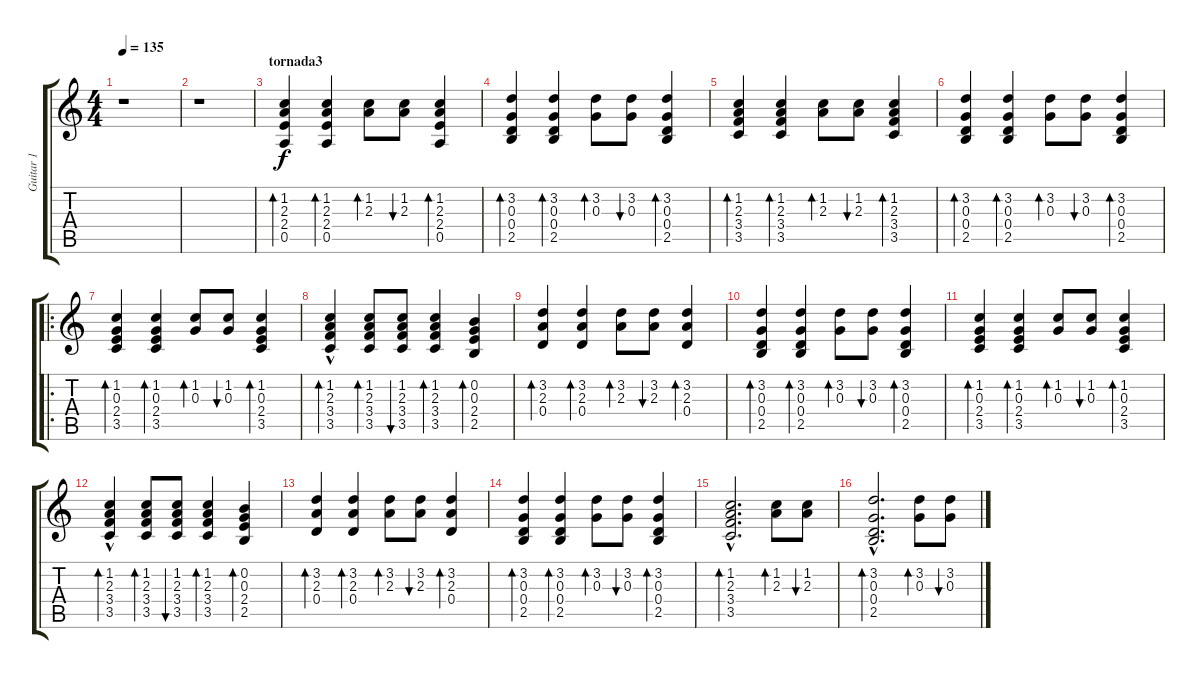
\track ("Guitar 1" "Guitar 1") {instrument acousticguitarsteel}
\staff {score tabs}
\tuning (E4 B3 G3 D3 A2 E2) {hide}
\ts (4 4)
\tempo 135
\clef g2
\ks c
r.1{dy f} |
r.1 |
\section ("" "tornada3")
(1.2 2.3 2.4 0.5).4{bd 60} (1.2 2.3 2.4 0.5).4{bd 60} (1.2 2.3).8{bd 60} (1.2 2.3).8{bu 60} (1.2 2.3 2.4 0.5).4{bd 60} |
(3.2 0.3 0.4 2.5).4{bd 60} (3.2 0.3 0.4 2.5).4{bd 60} (3.2 0.3).8{bd 60} (3.2 0.3).8{bu 60} (3.2 0.3 0.4 2.5).4{bd 60} |
(1.2 2.3 3.4 3.5).4{bd 60} (1.2 2.3 3.4 3.5).4{bd 60} (1.2 2.3).8{bd 60} (1.2 2.3).8{bu 60} (1.2 2.3 3.4 3.5).4{bd 60} |
(3.2 0.3 0.4 2.5).4{bd 60} (3.2 0.3 0.4 2.5).4{bd 60} (3.2 0.3).8{bd 60} (3.2 0.3).8{bu 60} (3.2 0.3 0.4 2.5).4{bd 60} |
\ro
(1.2 0.3 2.4 3.5).4{bd 60} (1.2 0.3 2.4 3.5).4{bd 60} (1.2 0.3).8{bd 60} (1.2 0.3).8{bu 60} (1.2 0.3 2.4 3.5).4{bd 60} |
(1.2{hac} 2.3 3.4 3.5).4{bd 60} (1.2 2.3 3.4 3.5).8{bd 60} (1.2 2.3 3.4 3.5).8{bu 60} (1.2 2.3 3.4 3.5).4{bd 60} (0.2 0.3 2.4 2.5).4{bd 60} |
(3.2 2.3 0.4).4{bd 60} (3.2 2.3 0.4).4{bd 60} (3.2 2.3).8{bd 60} (3.2 2.3).8{bu 60} (3.2 2.3 0.4).4{bd 60} |
(3.2 0.3 0.4 2.5).4{bd 60} (3.2 0.3 0.4 2.5).4{bd 60} (3.2 0.3).8{bd 60} (3.2 0.3).8{bu 60} (3.2 0.3 0.4 2.5).4{bd 60} |
(1.2 0.3 2.4 3.5).4{bd 60} (1.2 0.3 2.4 3.5).4{bd 60} (1.2 0.3).8{bd 60} (1.2 0.3).8{bu 60} (1.2 0.3 2.4 3.5).4{bd 60} |
(1.2{hac} 2.3 3.4 3.5).4{bd 60} (1.2 2.3 3.4 3.5).8{bd 60} (1.2 2.3 3.4 3.5).8{bu 60} (1.2 2.3 3.4 3.5).4{bd 60} (0.2 0.3 2.4 2.5).4{bd 60} |
(3.2 2.3 0.4).4{bd 60} (3.2 2.3 0.4).4{bd 60} (3.2 2.3).8{bd 60} (3.2 2.3).8{bu 60} (3.2 2.3 0.4).4{bd 60} |
(3.2 0.3 0.4 2.5).4{bd 60} (3.2 0.3 0.4 2.5).4{bd 60} (3.2 0.3).8{bd 60} (3.2 0.3).8{bu 60} (3.2 0.3 0.4 2.5).4{bd 60} |
(1.2{hac} 2.3{hac} 3.4{hac} 3.5{hac}).2{d bd 60} (1.2 2.3).8{bd 60} (1.2 2.3).8{bu 60} |
(3.2{hac} 0.3{hac} 0.4{hac} 2.5{hac}).2{d bd 60} (3.2 0.3).8{bd 60} (3.2 0.3).8{bu 60}
